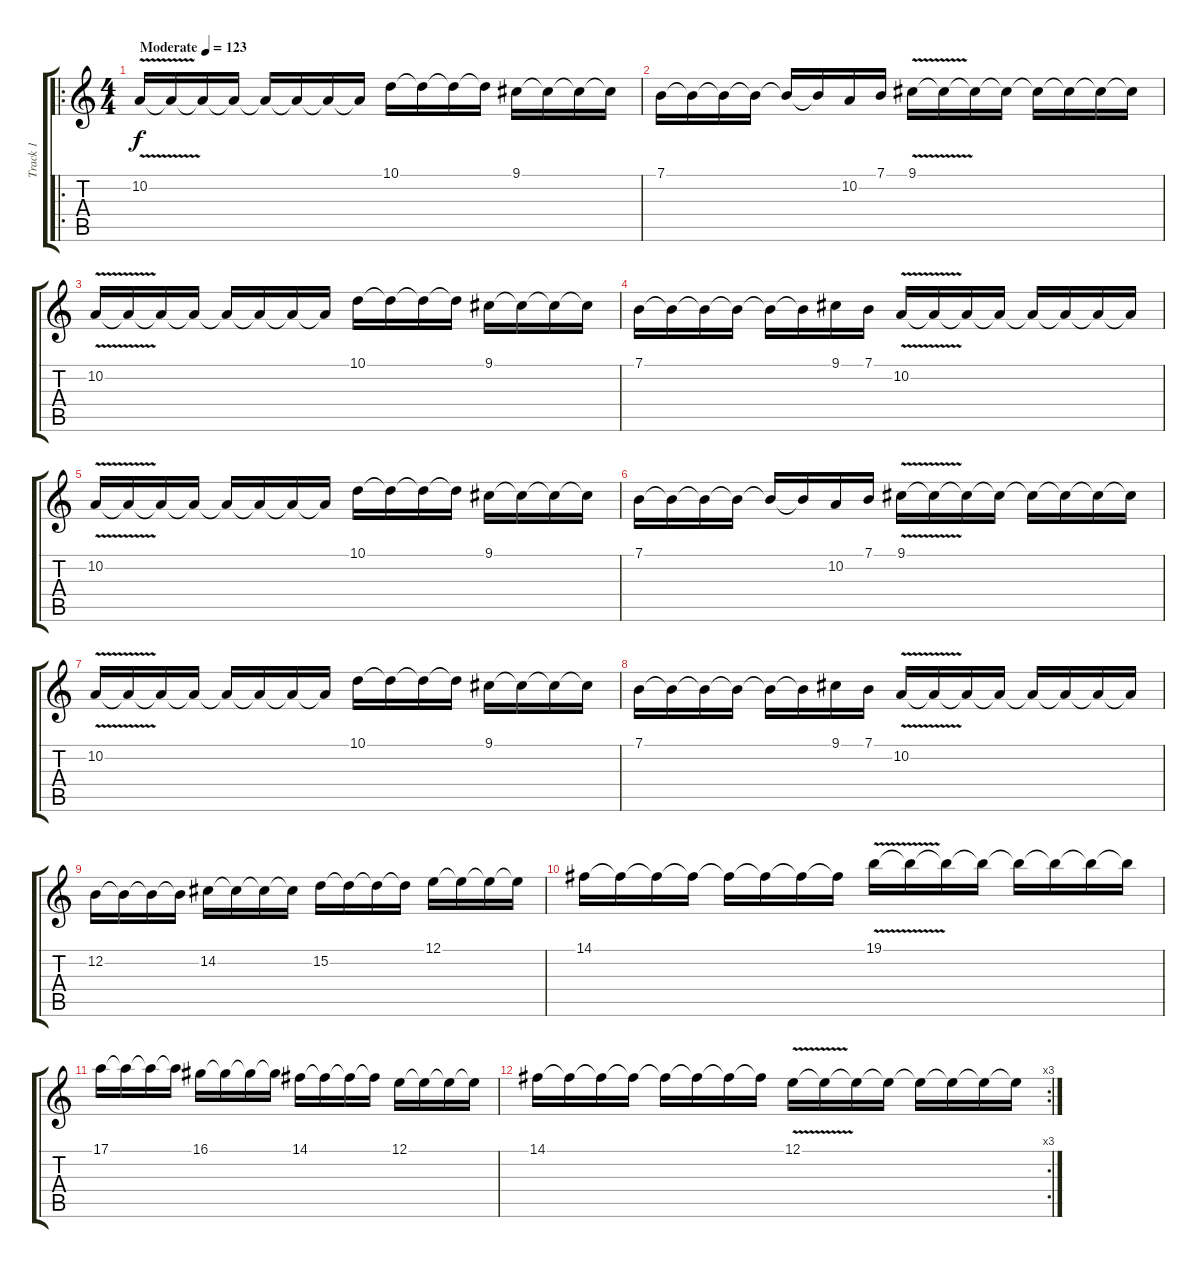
\track ("Track 1" "Track 1") {instrument lead5charang}
\staff {score tabs}
\tuning (E4 B3 G3 D3 A2 E2) {hide}
\ro
\ts (4 4)
\tempo (123 "Moderate")
\clef g2
\ks c
10.2{v}.16{dy f instrument lead5charang} 10.2{t}.16 10.2{t}.16 10.2{t}.16 10.2{t}.16 10.2{t}.16 10.2{t}.16 10.2{t}.16 10.1.16 10.1{t}.16 10.1{t}.16 10.1{t}.16 9.1.16 9.1{t}.16 9.1{t}.16 9.1{t}.16 |
7.1.16 7.1{t}.16 7.1{t}.16 7.1{t}.16 7.1{t}.16 7.1{t}.16 10.2.16 7.1.16 9.1{v}.16 9.1{t}.16 9.1{t}.16 9.1{t}.16 9.1{t}.16 9.1{t}.16 9.1{t}.16 9.1{t}.16 |
10.2{v}.16 10.2{t}.16 10.2{t}.16 10.2{t}.16 10.2{t}.16 10.2{t}.16 10.2{t}.16 10.2{t}.16 10.1.16 10.1{t}.16 10.1{t}.16 10.1{t}.16 9.1.16 9.1{t}.16 9.1{t}.16 9.1{t}.16 |
7.1.16 7.1{t}.16 7.1{t}.16 7.1{t}.16 7.1{t}.16 7.1{t}.16 9.1.16 7.1.16 10.2{v}.16 10.2{t}.16 10.2{t}.16 10.2{t}.16 10.2{t}.16 10.2{t}.16 10.2{t}.16 10.2{t}.16 |
10.2{v}.16 10.2{t}.16 10.2{t}.16 10.2{t}.16 10.2{t}.16 10.2{t}.16 10.2{t}.16 10.2{t}.16 10.1.16 10.1{t}.16 10.1{t}.16 10.1{t}.16 9.1.16 9.1{t}.16 9.1{t}.16 9.1{t}.16 |
7.1.16 7.1{t}.16 7.1{t}.16 7.1{t}.16 7.1{t}.16 7.1{t}.16 10.2.16 7.1.16 9.1{v}.16 9.1{t}.16 9.1{t}.16 9.1{t}.16 9.1{t}.16 9.1{t}.16 9.1{t}.16 9.1{t}.16 |
10.2{v}.16 10.2{t}.16 10.2{t}.16 10.2{t}.16 10.2{t}.16 10.2{t}.16 10.2{t}.16 10.2{t}.16 10.1.16 10.1{t}.16 10.1{t}.16 10.1{t}.16 9.1.16 9.1{t}.16 9.1{t}.16 9.1{t}.16 |
7.1.16 7.1{t}.16 7.1{t}.16 7.1{t}.16 7.1{t}.16 7.1{t}.16 9.1.16 7.1.16 10.2{v}.16 10.2{t}.16 10.2{t}.16 10.2{t}.16 10.2{t}.16 10.2{t}.16 10.2{t}.16 10.2{t}.16 |
12.2.16 12.2{t}.16 12.2{t}.16 12.2{t}.16 14.2.16 14.2{t}.16 14.2{t}.16 14.2{t}.16 15.2.16 15.2{t}.16 15.2{t}.16 15.2{t}.16 12.1.16 12.1{t}.16 12.1{t}.16 12.1{t}.16 |
14.1.16 14.1{t}.16 14.1{t}.16 14.1{t}.16 14.1{t}.16 14.1{t}.16 14.1{t}.16 14.1{t}.16 19.1{v}.16 19.1{t}.16 19.1{t}.16 19.1{t}.16 19.1{t}.16 19.1{t}.16 19.1{t}.16 19.1{t}.16 |
17.1.16 17.1{t}.16 17.1{t}.16 17.1{t}.16 16.1.16 16.1{t}.16 16.1{t}.16 16.1{t}.16 14.1.16 14.1{t}.16 14.1{t}.16 14.1{t}.16 12.1.16 12.1{t}.16 12.1{t}.16 12.1{t}.16 |
\rc 3
14.1.16 14.1{t}.16 14.1{t}.16 14.1{t}.16 14.1{t}.16 14.1{t}.16 14.1{t}.16 14.1{t}.16 12.1{v}.16 12.1{t}.16 12.1{t}.16 12.1{t}.16 12.1{t}.16 12.1{t}.16 12.1{t}.16 12.1{t}.16
